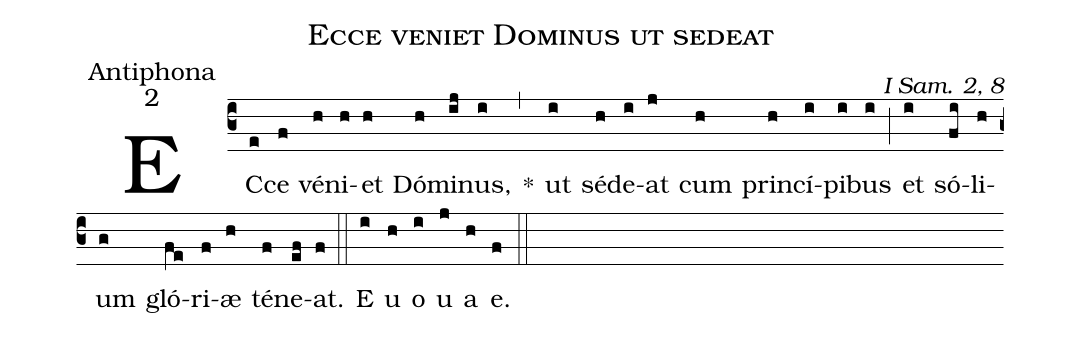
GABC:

name:Ecce veniet Dominus ut sedeat;
office-part:Antiphona;
mode:2;
commentary:I Sam. 2, 8;
%%
(c3) EC(e)ce(f) vé(h)ni(h)et(h) Dó(h)mi(ij)nus,(i) *(,) ut(i) sé(h)de(i)at(j) cum(h) prin(h)cí(i)pi(i)bus(i) (;) et(i) só(fi)li(h)um(g) gló(fe)ri(f)æ(h) té(f)ne(ef)at.(f) (::) E(i) u(h) o(i) u(j) a(h) e.(f) (::)
